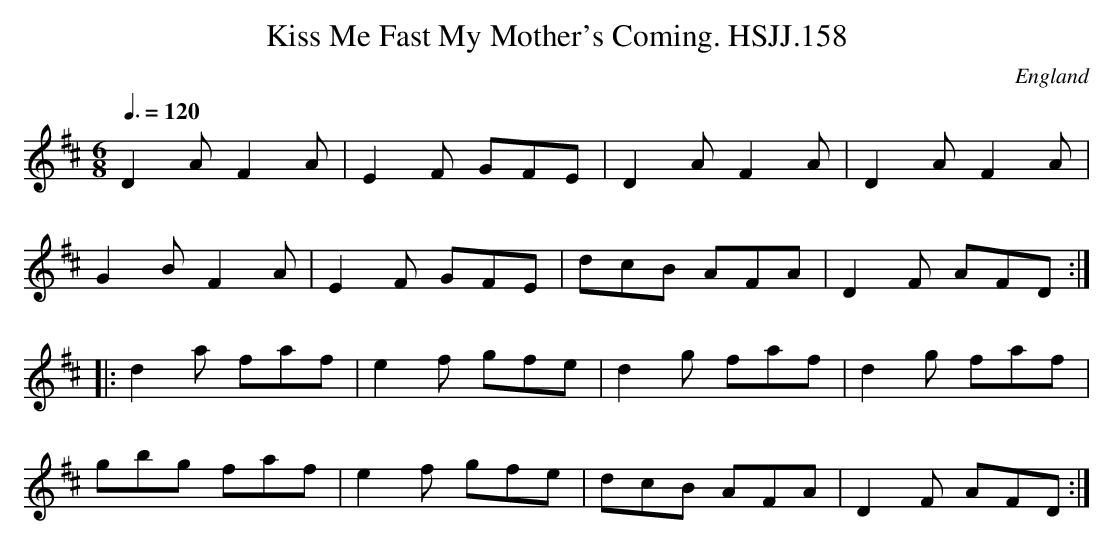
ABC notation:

X:1
T:Kiss Me Fast My Mother's Coming. HSJJ.158
M:6/8
L:1/8
Q:3/8=120
O:England
K:D major
D2AF2A|E2F GFE|D2AF2A|D2AF2A|!
G2BF2A|E2F GFE|dcB AFA|D2F AFD:|!
|:d2a faf|e2f gfe|d2g faf|d2g faf|!
gbg faf|e2f gfe|dcB AFA|D2F AFD:|
